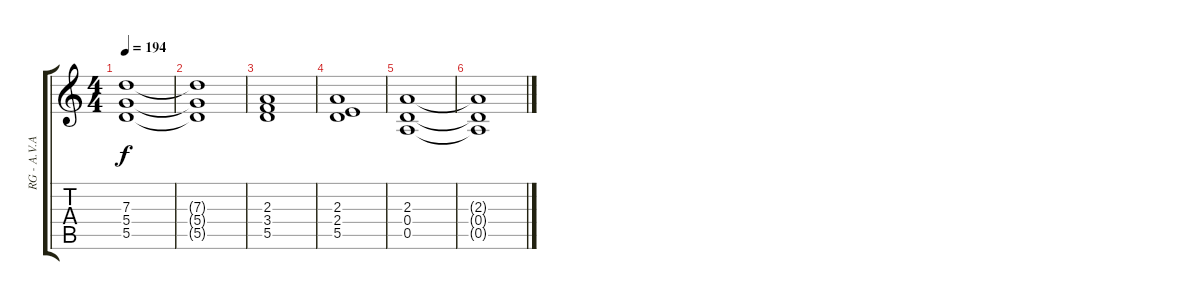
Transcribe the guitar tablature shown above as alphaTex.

\track ("RG - tamonoff" "RG - A.V.A") {instrument distortionguitar}
\staff {score tabs}
\tuning (E4 B3 G3 D3 A2 E2) {hide}
\ts (4 4)
\tempo 194
\clef g2
\ks c
(7.3 5.4 5.5).1{dy f} |
(7.3{t} 5.4{t} 5.5{t}).1 |
(2.3 3.4 5.5).1 |
(2.3 2.4 5.5).1 |
(2.3 0.4 0.5).1 |
(2.3{t} 0.4{t} 0.5{t}).1
